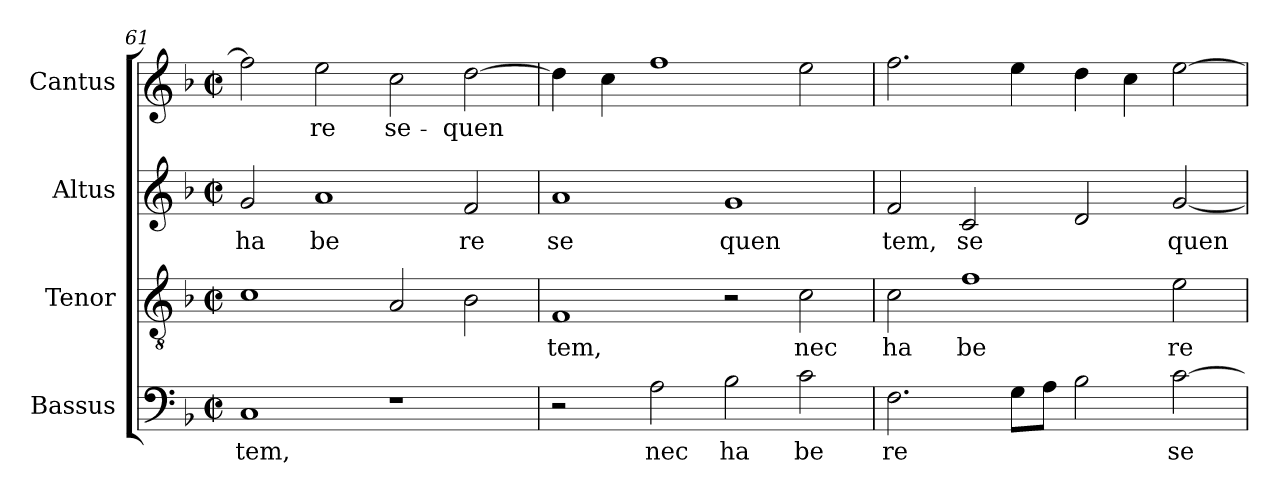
**kern	**text	**kern	**text	**kern	**text	**kern	**text
*part4	*part4	*part3	*part3	*part2	*part2	*part1	*part1
*staff4	*staff4	*staff3	*staff3	*staff2	*staff2	*staff1	*staff1
*I"Bassus	*	*I"Tenor	*	*I"Altus	*	*I"Cantus	*
*clefF4	*	*clefGv2	*	*clefG2	*	*clefG2	*
*k[b-]	*	*k[b-]	*	*k[b-]	*	*k[b-]	*
*F:	*	*F:	*	*F:	*	*F:	*
*M2/2	*	*M2/2	*	*M2/2	*	*M2/2	*
*met(c|)	*	*met(c|)	*	*met(c|)	*	*met(c|)	*
=61	=61	=61	=61	=61	=61	=61	=61
!	!LO:LY:b:cj	!	!LO:LY:b:cj	!	!LO:LY:b:cj	!	!LO:LY:b:cj
1C	tem,	1c	.	2g/	ha	2ff\]	--
!	!	!	!	!	!LO:LY:b:cj	!	!LO:LY:b:cj
.	.	.	.	1a	be	2ee\	-re
!	!	!	!LO:LY:b:cj	!	!	!	!LO:LY:b:cj
1r	.	2A/	.	.	.	2cc\	se-
!	!	!	!LO:LY:b:cj	!	!LO:LY:b:cj	!	!LO:LY:b:cj
.	.	2B-\	.	2f/	re	[>2dd\	-quen-
=62	=62	=62	=62	=62	=62	=62	=62
!	!	!	!LO:LY:b:cj	!	!LO:LY:b:cj	!	!LO:LY:b:cj
2r	.	1F	tem,	1a	se	4dd\]	--
!	!	!	!	!	!	!	!LO:LY:b:cj
.	.	.	.	.	.	4cc\	--
!	!LO:LY:b:cj	!	!	!	!	!	!LO:LY:b:cj
2A\	nec	.	.	.	.	1ff	--
!	!LO:LY:b:cj	!	!	!	!LO:LY:b:cj	!	!
2B-\	ha	2r	.	1g	quen	.	.
!	!LO:LY:b:cj	!	!LO:LY:b:cj	!	!	!	!LO:LY:b:cj
2c\	be	2c\	nec	.	.	2ee\	--
=63	=63	=63	=63	=63	=63	=63	=63
!	!LO:LY:b:cj	!	!LO:LY:b:cj	!	!LO:LY:b:cj	!	!LO:LY:b:cj
2.F\	re	2c\	ha	2f/	tem,	2.ff\	--
!	!	!	!LO:LY:b:cj	!	!LO:LY:b:cj	!	!
.	.	1f	be	2c/	se	.	.
!	!LO:LY:b:cj	!	!	!	!	!	!LO:LY:b:cj
8G\L	.	.	.	.	.	4ee\	--
!	!LO:LY:b:cj	!	!	!	!	!	!
8A\J	.	.	.	.	.	.	.
!	!LO:LY:b:cj	!	!	!	!LO:LY:b:cj	!	!LO:LY:b:cj
2B-\	.	.	.	2d/	.	4dd\	--
!	!	!	!	!	!	!	!LO:LY:b:cj
.	.	.	.	.	.	4cc\	--
!	!LO:LY:b:cj	!	!LO:LY:b:cj	!	!LO:LY:b:cj	!	!LO:LY:b:cj
[>2c\	se	2e\	re	[<2g/	quen	[>2ee\	--
=	=	=	=	=	=	=	=
*-	*-	*-	*-	*-	*-	*-	*-
